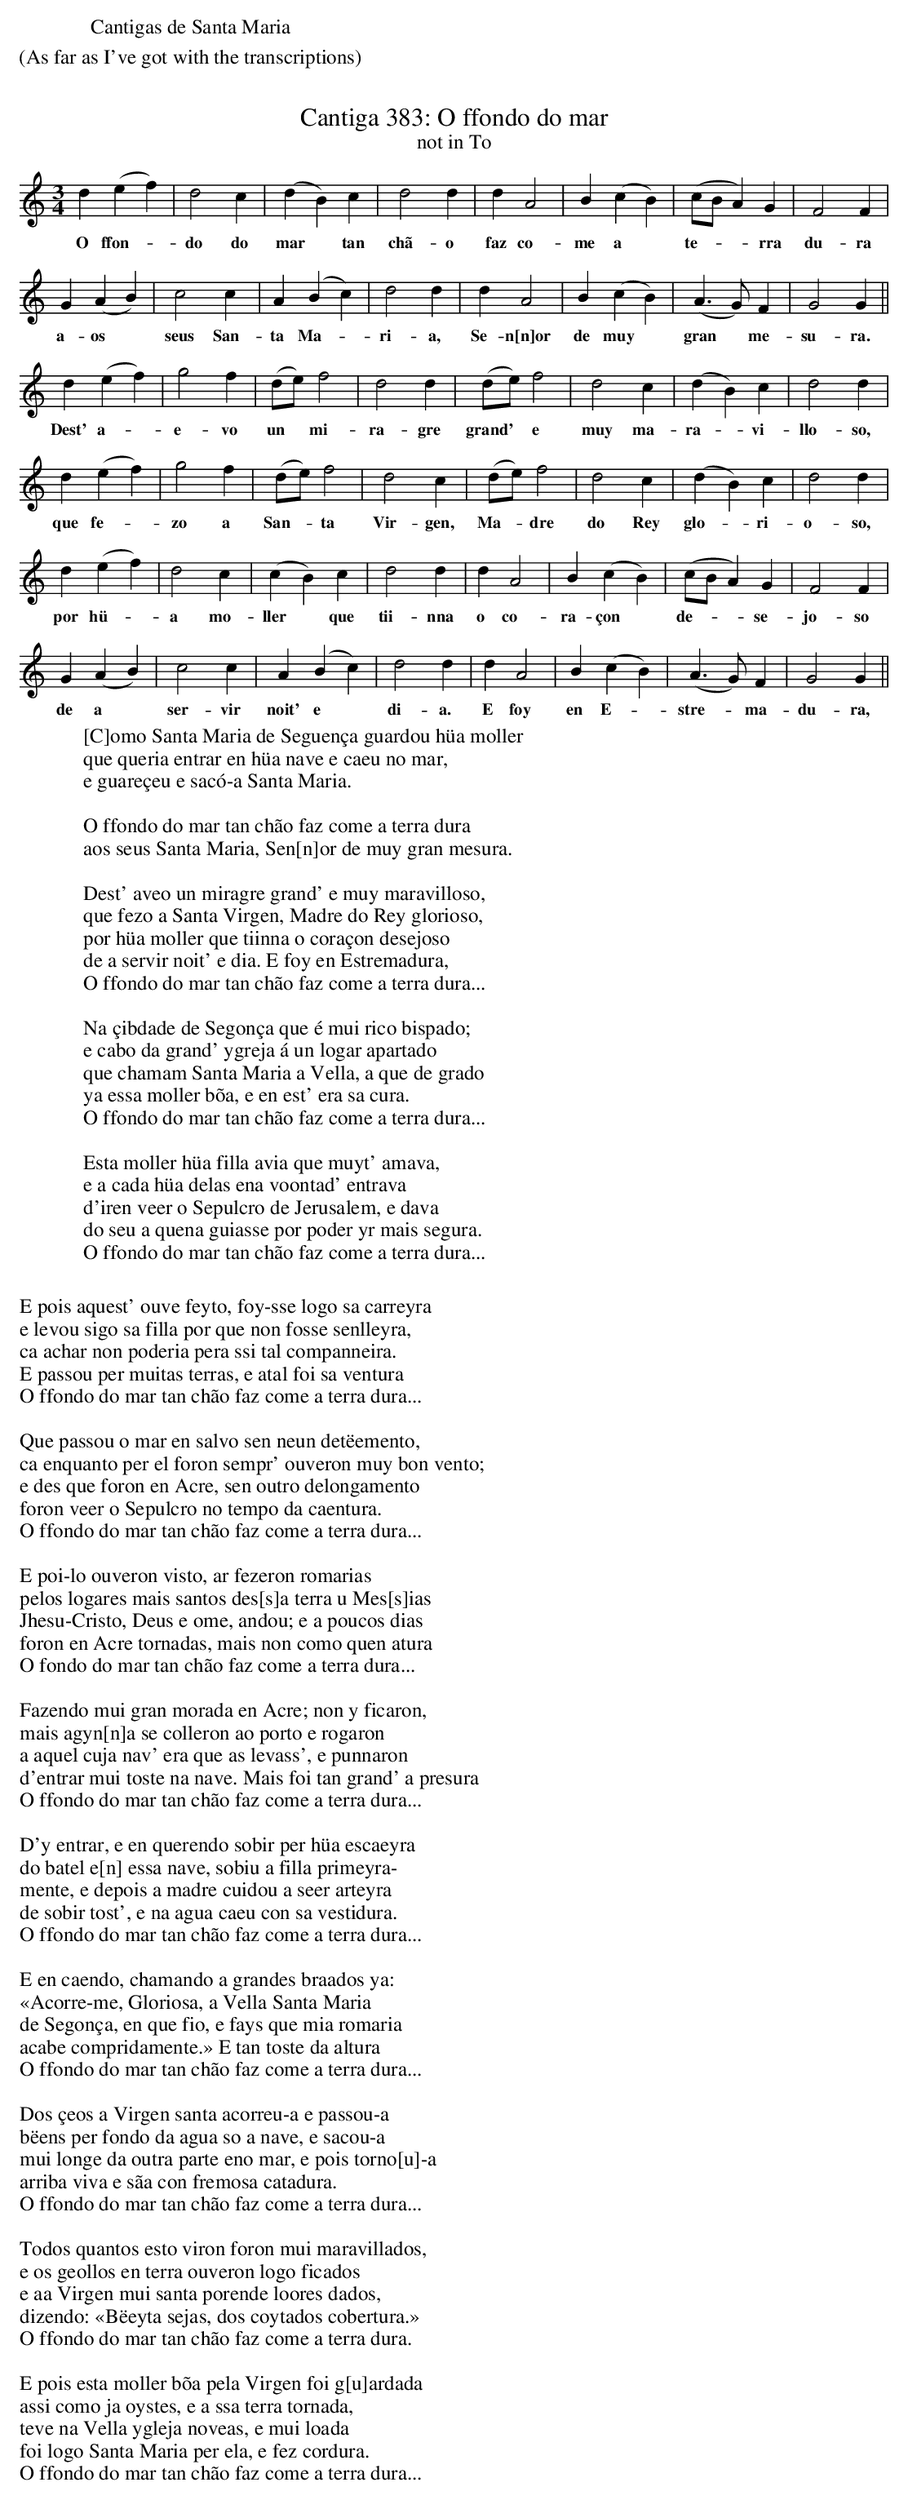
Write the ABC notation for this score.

X:1
T: Cantiga 383: O ffondo do mar
M: 3/4
L: 1/4
Q: 1/4=200
K: G Mixolydian
V:1
  d (ef)| d2  c|(dB)   c | d2 d| d  A2| B (cB)|(c/B/A)  G |F2  F |
w:O ffon-*do do  mar* tan chã-o faz co-me  a*   te-**  rra du-ra
  G (AB)| c2   c | A (Bc)|d2 d| d   A2   | B (cB)|(A>G)   F|G2 G ||
w:a- os* seus San-ta  Ma-*ri-a, Se-n[n]or de  muy* gran* me-su-ra.
   d   (ef)|g2 f|(d/e/) f2 |d2  d |(d/e/)  f2|d2   c|(dB) c | d2 d |
w:Dest' a-* e-vo  un*   mi- ra-gre grand'* e  muy ma- ra-*vi-llo-so,
   d  (ef)|g2 f|(d/e/) f2| d2  c |(d/e/) f2|d2  c|(dB)   c|d2 d |
w:que  fe-*zo a  San-* ta Vir-gen, Ma-* dre do Rey glo-*ri-o-so,
  d  (ef)|d2 c|(cB)   c | d2  d |d A2| B (cB)|(c/B/A)  G|F2 F |
w:por hü-*a mo-ller* que tii-nna o co-ra- çon* de-**  se-jo-so
   G (AB)|c2  c | A   (Bc)|d2 d |d  A2|B (cB)|(A>G) F |G2 G ||
w:de  a* ser-vir noit' e*  di-a. E foy en E-* stre-*ma-du-ra,
W:[C]omo Santa Maria de Seguença guardou hüa moller	% How Saint Maria of Seguença did.protect a woman
W:que queria entrar en hüa nave e caeu no mar,		% who wished to.board a ship and fell into.the sea,
W:e guareçeu e sacó-a Santa Maria.			% and Saint Maria saved her and pulled her out.
W:
W:O ffondo do mar tan chão faz come a terra dura	% The deep of.the sea is as level as the hard earth
W:aos seus Santa Maria, Sen[n]or de muy gran mesura.	% to.those of Saint Maria, Lord of most great reverence.
W:
W:Dest' aveo un miragre grand' e muy maravilloso,	% About.this there.happened a miracle great and very wonderful,
W:que fezo a Santa Virgen, Madre do Rey glorioso,	% that was performed by the Holy Virgin, Mother of.the King glorious,
W:por hüa moller que tiinna o coraçon desejoso		% for a woman who held her heart eager
W:de a servir noit' e dia. E foy en Estremadura,	% for to serve her night and day.  And she.did.go to Estremadura,
W:O ffondo do mar tan chão faz come a terra dura...
W:
W:Na çibdade de Segonça que é mui rico bispado;		% Into.the city of Segonça which is very rich diocese;
W:e cabo da grand' ygreja á un logar apartado		% and near to great church she.has a separate place
W:que chamam Santa Maria a Vella, a que de grado	% that they.call Saint Maria the Old, to whom with goodwill
W:ya essa moller bõa, e en est' era sa cura.		% went this good woman, and in this she.was her cure.
W:O ffondo do mar tan chão faz come a terra dura...
W:
W:Esta moller hüa filla avia que muyt' amava,		% This woman a daughter had whom she greatly loved,
W:e a cada hüa delas ena voontad' entrava		% and to each one of.them in.the intention entered
W:d'iren veer o Sepulcro de Jerusalem, e dava		% for to.go to.see the Tomb of Jerusalem, and she.gave
W:do seu a quena guiasse por poder yr mais segura.	% some of her own to she who would.guide her by power to.go more safe.
W:O ffondo do mar tan chão faz come a terra dura...
W:
W:E pois aquest' ouve feyto, foy-sse logo sa carreyra	% And then this she.had done, she.set.out at.once on her way
W:e levou sigo sa filla por que non fosse senlleyra,	% and did.take with her her daughter so that she'd not go alone,
W:ca achar non poderia pera ssi tal companneira.	% for she wouldn't be able find for herself such a friend.
W:E passou per muitas terras, e atal foi sa ventura	% And she.did.pass through many lands, and such was her good.fortune
W:O ffondo do mar tan chão faz come a terra dura...
W:
W:Que passou o mar en salvo sen neun detëemento,	% That she.did.cross the sea in safety with no delay,
W:ca enquanto per el foron sempr' ouveron muy bon vento;% because wherever over it they.sailed they always got very fair wind;
W:e des que foron en Acre, sen outro delongamento	% and after that they.got to Acre, without further delay
W:foron veer o Sepulcro no tempo da caentura.		% they.went to.see the Tomb in.the hot weather.
W:O ffondo do mar tan chão faz come a terra dura...
W:
W:E poi-lo ouveron visto, ar fezeron romarias		% And when they.had seen it, they also made pilgrimages
W:pelos logares mais santos des[s]a terra u Mes[s]ias	% through.the places most holy of.this land where Messias
W:Jhesu-Cristo, Deus e ome, andou; e a poucos dias	% Jhesu-Cristo, God and man, did.walk; and in a few days
W:foron en Acre tornadas, mais non como quen atura	% they.did.return to Acre, but not as one.who perseveres
W:O fondo do mar tan chão faz come a terra dura...
W:
W:Fazendo mui gran morada en Acre; non y ficaron,	% making a very long stay in Acre; they.did not remain there,
W:mais agyn[n]a se colleron ao porto e rogaron		% but next they.betook themselves to.the port and prayed
W:a aquel cuja nav' era que as levass', e punnaron	% to one whose ship was there that he.should.take them, and they.did.strive
W:d'entrar mui toste na nave. Mais foi tan grand' a presura % for to.board at once onto.the ship.  But she.was so great in haste
W:O ffondo do mar tan chão faz come a terra dura...
W:
W:D'y entrar, e en querendo sobir per hüa escaeyra	% For there to.board, and in desiring to.ascend by a gangway
W:do batel e[n] essa nave, sobiu a filla primeyra-	% from.the small.boat onto this ship, the daughter went.up first,
W:mente, e depois a madre cuidou a seer arteyra		% and then the mother did.think it to.be wise
W:de sobir tost', e na agua caeu con sa vestidura.	% for to.ascend immediately, and into.the water did.fall with her clothing.
W:O ffondo do mar tan chão faz come a terra dura...
W:
W:E en caendo, chamando a grandes braados ya:		% And in falling, calling in great shouts she.went:
W:«Acorre-me, Gloriosa, a Vella Santa Maria		% "Rescue me, Glorious.one, the Old Saint Maria
W:de Segonça, en que fio, e fays que mia romaria	% of Segonça, in whom I.believe, and thou.would.cause that my pilgrimage
W:acabe compridamente.» E tan toste da altura		% I.would.finish completely."  And at once from.the height
W:O ffondo do mar tan chão faz come a terra dura...
W:
W:Dos çeos a Virgen santa acorreu-a e passou-a		% Of.the heavens the Virgin holy did.aid her and did.pass her
W:bëens per fondo da agua so a nave, e sacou-a		% straight through deep of.the water under the ship, and did.pull her
W:mui longe da outra parte eno mar, e pois torno[u]-a	% very far to.the other side in.the sea. and then did.return her
W:arriba viva e sãa con fremosa catadura.		% upwards alive and well with beautiful appearence.
W:O ffondo do mar tan chão faz come a terra dura...
W:
W:Todos quantos esto viron foron mui maravillados,	% All whosoever saw this were greatly astonished,
W:e os geollos en terra ouveron logo ficados		% and their knees on earth they.had at.once fixed
W:e aa Virgen mui santa porende loores dados,		% and to.the Virgin most holy therefore praises given,
W:dizendo: «Bëeyta sejas, dos coytados cobertura.»	% saying: "Blessed thou.would.be, of.the wretched a covering."
W:O ffondo do mar tan chão faz come a terra dura.
W:
W:E pois esta moller bõa pela Virgen foi g[u]ardada	% And then this good woman by.the Virgin was protected
W:assi como ja oystes, e a ssa terra tornada,		% as how already you.did.hear, and to her own land returned,
W:teve na Vella ygleja noveas, e mui loada		% she.did.hold in.the Old church novenas, and greatly praised
W:foi logo Santa Maria per ela, e fez cordura.		% was at.once Saint Maria through her, and she.had good.judgment.
W:O ffondo do mar tan chão faz come a terra dura...
